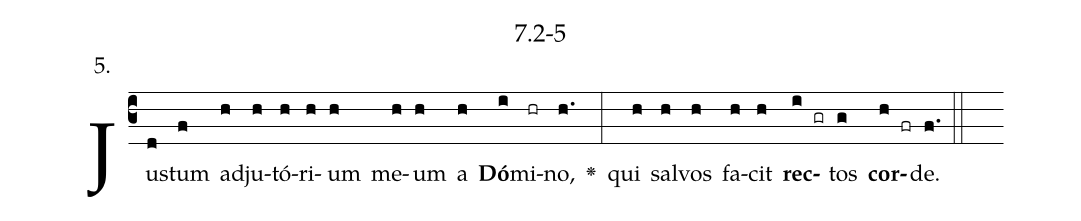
name: 7.2-5;
annotation: 5.;
%%
(c3)Jus(d)tum(f) ad(h)ju(h)tó(h)ri(h)um(h) me(h)um(h) a(h) <b>Dó</b>(i)mi(hr)no,(h.) <v>\greheightstar</v>(:) qui(h) sal(h)vos(h) fa(h)cit(h) <b>rec</b>(i gr)tos(g) <b>cor</b>(h fr)de.(f.) (::)


%E(h) u(h) o(i) u(g) a(h) e.(f.) (::)
